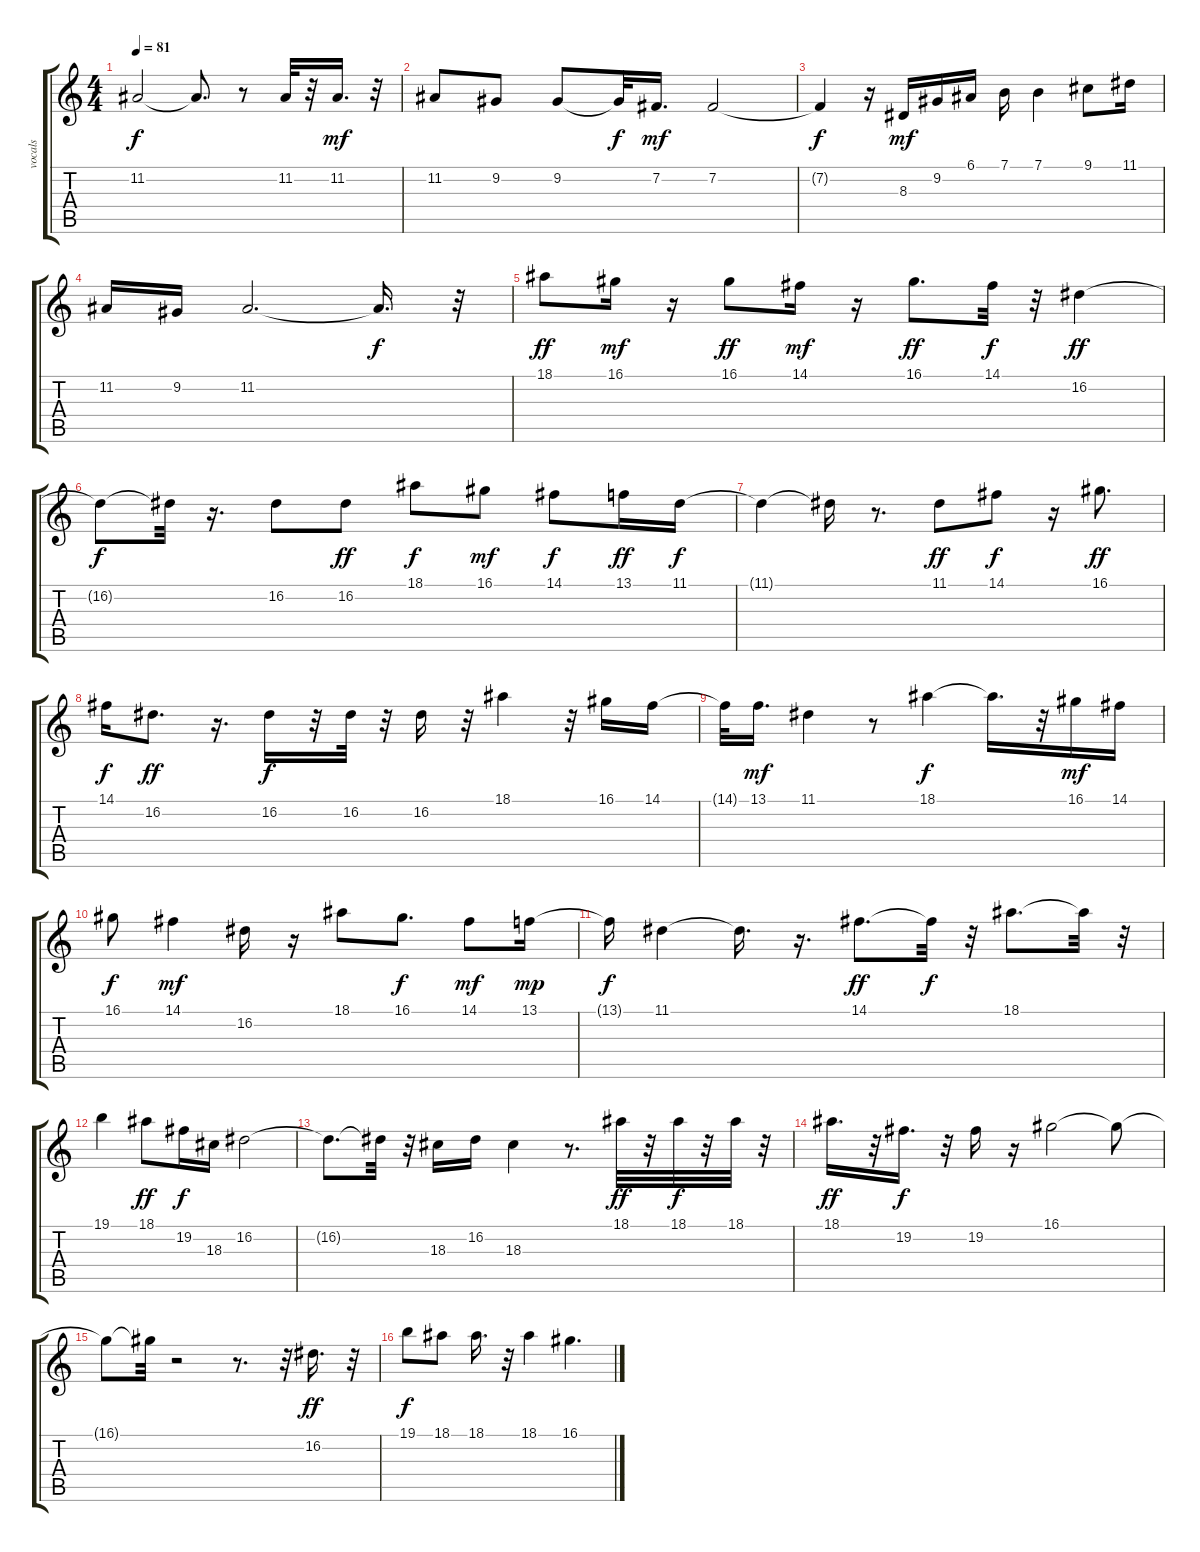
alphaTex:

\track ("vocals  " "vocals  ") {instrument stringensemble1}
\staff {score tabs}
\tuning (E4 B3 G3 D3 A2 E2) {hide}
\ts (4 4)
\tempo 81
\clef g2
\ks c
11.2{t}.2{dy f} 11.2{t}.8{d} r.8 11.2.32 r.32 11.2.16{d dy mf} r.32 |
11.2.8 9.2.8 9.2.8 9.2{t}.32{dy f} 7.2.16{d dy mf} 7.2.2 |
7.2{t}.4{dy f} r.16 8.3.16{dy mf} 9.2.16 6.1.16 7.1.16 7.1.4 9.1.8 11.1.16 |
11.2.16 9.2.16 11.2.2{d} 11.2{t}.16{d dy f} r.32 |
18.1.8{dy ff} 16.1.16{dy mf} r.16 16.1.8{dy ff} 14.1.16{dy mf} r.16 16.1.8{d dy ff} 14.1.32{dy f} r.32 16.2.4{dy ff} |
16.2{t}.8{dy f} 16.2{t}.32 r.16{d} 16.2.8 16.2.8{dy ff} 18.1.8{dy f} 16.1.8{dy mf} 14.1.8{dy f} 13.1.16{dy ff} 11.1.16{dy f} |
11.1{t}.4 11.1{t}.16 r.8{d} 11.1.8{dy ff} 14.1.8{dy f} r.16 16.1.8{d dy ff} |
14.1.16{dy f} 16.2.8{d dy ff} r.16{d} 16.2.16{dy f} r.32 16.2.32 r.32 16.2.16 r.32 18.1.4 r.32 16.1.16 14.1.16 |
14.1{t}.32 13.1.16{d dy mf} 11.1.4 r.8 18.1.4{dy f} 18.1{t}.16{d} r.32 16.1.16{dy mf} 14.1.16 |
16.1.8{dy f} 14.1.4{dy mf} 16.2.16 r.16 18.1.8 16.1.8{d dy f} 14.1.8{dy mf} 13.1.16{dy mp} |
13.1{t}.16{dy f} 11.1.4 11.1{t}.16{d} r.16{d} 14.1.8{d dy ff} 14.1{t}.32{dy f} r.32 18.1.8{d} 18.1{t}.32 r.32 |
19.1.4 18.1.8{dy ff} 19.2.16{dy f} 18.3.16 16.2.2 |
16.2{t}.8{d} 16.2{t}.32 r.32 18.3.16 16.2.16 18.3.4 r.8{d} 18.1.32{dy ff} r.32 18.1.32{dy f} r.32 18.1.32 r.32 |
18.1.16{d dy ff} r.32 19.2.16{d dy f} r.32 19.2.16 r.16 16.1.2 16.1{t}.8 |
16.1{t}.8 16.1{t}.32 r.2 r.8{d} r.32 16.2.16{d dy ff} r.32 |
19.1.8{dy f} 18.1.8 18.1.16{d} r.32 18.1.4 16.1.4{d}
